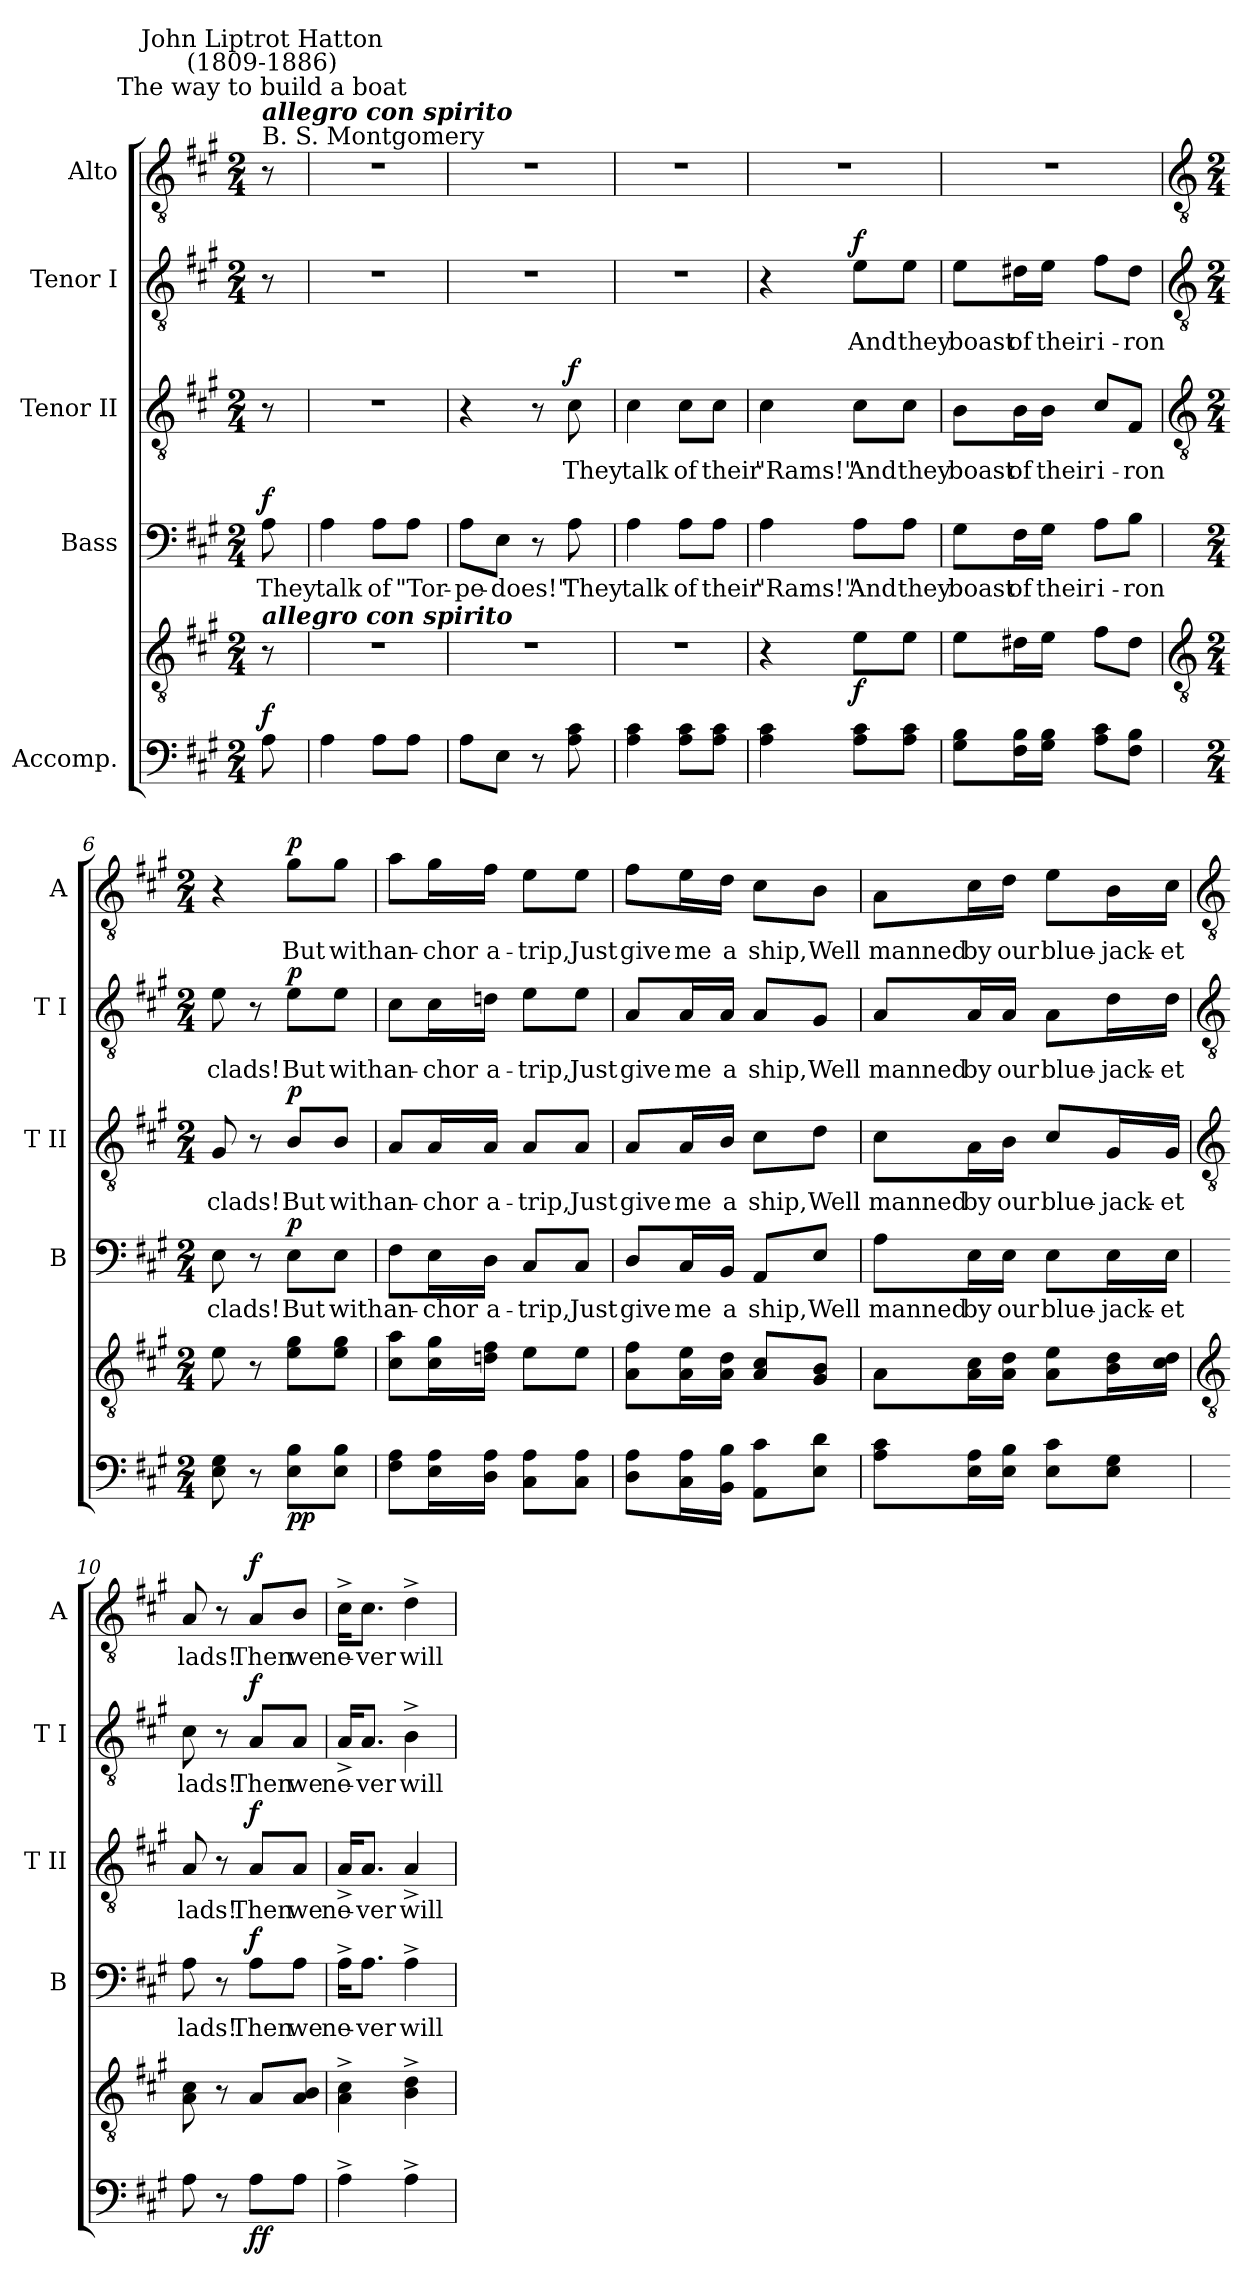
**kern	**kern	**dynam	**kern	**text	**dynam	**kern	**text	**dynam	**kern	**text	**dynam	**kern	**text	**dynam
*part5	*part5	*part5	*part4	*part4	*part4	*part3	*part3	*part3	*part2	*part2	*part2	*part1	*part1	*part1
*staff6	*staff5	*staff5/6	*staff4	*staff4	*staff4	*staff3	*staff3	*staff3	*staff2	*staff2	*staff2	*staff1	*staff1	*staff1
*I"Accomp.	*	*	*I"Bass	*	*	*I"Tenor II	*	*	*I"Tenor I	*	*	*I"Alto	*	*
*	*	*	*I'B	*	*	*I'T II	*	*	*I'T I	*	*	*I'A	*	*
*clefF4	*clefGv2	*	*clefF4	*	*	*clefGv2	*	*	*clefGv2	*	*	*clefGv2	*	*
*k[f#c#g#]	*k[f#c#g#]	*	*k[f#c#g#]	*	*	*k[f#c#g#]	*	*	*k[f#c#g#]	*	*	*k[f#c#g#]	*	*
*A:	*A:	*	*A:	*	*	*A:	*	*	*A:	*	*	*A:	*	*
*M2/4	*M2/4	*	*M2/4	*	*	*M2/4	*	*	*M2/4	*	*	*M2/4	*	*
*MM100	*MM100	*	*MM100	*	*	*MM100	*	*	*MM100	*	*	*MM100	*	*
=	=	=	=	=	=	=	=	=	=	=	=	=	=	=
!	!	!	!	!	!	!	!	!	!	!	!	!LO:TX:a:t=B. S. Montgomery	!	!
!	!	!	!	!	!	!	!	!	!	!	!	!LO:TX:a:Bi:t=allegro con spirito	!	!
!	!	!	!	!	!	!	!	!	!	!	!	!LO:TX:a:cj:t=The way to build a boat	!	!
!	!	!	!	!	!	!	!	!	!	!	!	!LO:TX:a:cj:t=John Liptrot Hatton\n(1809-1886)	!	!
!	!LO:TX:a:Bi:t=allegro con spirito	!	!	!	!	!	!	!	!	!	!	!	!	!
!	!	!LO:DY:a=2	!	!LO:LY:b	!LO:DY:b	!	!	!	!	!	!	!	!	!
8A	8r	f	8A	They	f	8r	.	.	8r	.	.	8r	.	.
=1	=1	=1	=1	=1	=1	=1	=1	=1	=1	=1	=1	=1	=1	=1
!	!LO:N:vis=1	!	!	!LO:LY:b	!	!LO:N:vis=1	!	!	!LO:N:vis=1	!	!	!LO:N:vis=1	!	!
4A	2r	.	4A	talk	.	2r	.	.	2r	.	.	2r	.	.
!	!	!	!	!LO:LY:b	!	!	!	!	!	!	!	!	!	!
8AL	.	.	8A\L	of	.	.	.	.	.	.	.	.	.	.
!	!	!	!	!LO:LY:b	!	!	!	!	!	!	!	!	!	!
8AJ	.	.	8A\J	"Tor-	.	.	.	.	.	.	.	.	.	.
=2	=2	=2	=2	=2	=2	=2	=2	=2	=2	=2	=2	=2	=2	=2
!	!LO:N:vis=1	!	!	!LO:LY:b	!	!	!	!	!LO:N:vis=1	!	!	!LO:N:vis=1	!	!
8AL	2r	.	8A\L	-pe-	.	4r	.	.	2r	.	.	2r	.	.
!	!	!	!	!LO:LY:b	!	!	!	!	!	!	!	!	!	!
8EJ	.	.	8E\J	-does!"	.	.	.	.	.	.	.	.	.	.
8r	.	.	8r	.	.	8r	.	.	.	.	.	.	.	.
!	!	!	!	!LO:LY:b	!	!	!LO:LY:b	!LO:DY:b	!	!	!	!	!	!
8A 8c#	.	.	8A	They	.	8c#	They	f	.	.	.	.	.	.
=3	=3	=3	=3	=3	=3	=3	=3	=3	=3	=3	=3	=3	=3	=3
!	!LO:N:vis=1	!	!	!LO:LY:b	!	!	!LO:LY:b	!	!LO:N:vis=1	!	!	!LO:N:vis=1	!	!
4A 4c#	2r	.	4A	talk	.	4c#	talk	.	2r	.	.	2r	.	.
!	!	!	!	!LO:LY:b	!	!	!LO:LY:b	!	!	!	!	!	!	!
8A 8c#L	.	.	8A\L	of	.	8c#\L	of	.	.	.	.	.	.	.
!	!	!	!	!LO:LY:b	!	!	!LO:LY:b	!	!	!	!	!	!	!
8A 8c#J	.	.	8A\J	their	.	8c#\J	their	.	.	.	.	.	.	.
=4	=4	=4	=4	=4	=4	=4	=4	=4	=4	=4	=4	=4	=4	=4
!	!	!	!	!LO:LY:b	!	!	!LO:LY:b	!	!	!	!	!LO:N:vis=1	!	!
4A 4c#	4r	.	4A	"Rams!"	.	4c#	"Rams!"	.	4r	.	.	2r	.	.
!	!	!LO:DY:b	!	!LO:LY:b	!	!	!LO:LY:b	!	!	!LO:LY:b	!LO:DY:b	!	!	!
8A 8c#L	8eL	f	8A\L	And	.	8c#\L	And	.	8e\L	And	f	.	.	.
!	!	!	!	!LO:LY:b	!	!	!LO:LY:b	!	!	!LO:LY:b	!	!	!	!
8A 8c#J	8eJ	.	8A\J	they	.	8c#\J	they	.	8e\J	they	.	.	.	.
=5	=5	=5	=5	=5	=5	=5	=5	=5	=5	=5	=5	=5	=5	=5
!	!	!	!	!LO:LY:b	!	!	!LO:LY:b	!	!	!LO:LY:b	!	!LO:N:vis=1	!	!
8G# 8BL	8eL	.	8G#\L	boast	.	8B\L	boast	.	8e\L	boast	.	2r	.	.
!	!	!	!	!LO:LY:b	!	!	!LO:LY:b	!	!	!LO:LY:b	!	!	!	!
16F# 16BL	16d#XL	.	16F#\L	of	.	16B\L	of	.	16d#X\L	of	.	.	.	.
!	!	!	!	!LO:LY:b	!	!	!LO:LY:b	!	!	!LO:LY:b	!	!	!	!
16G# 16BJJ	16eJJ	.	16G#\JJ	their	.	16B\JJ	their	.	16e\JJ	their	.	.	.	.
!	!	!	!	!LO:LY:b	!	!	!LO:LY:b	!	!	!LO:LY:b	!	!	!	!
8A 8c#L	8f#L	.	8A\L	i-	.	8c#/L	i-	.	8f#\L	i-	.	.	.	.
!	!	!	!	!LO:LY:b	!	!	!LO:LY:b	!	!	!LO:LY:b	!	!	!	!
8F# 8BJ	8d#J	.	8B\J	-ron	.	8F#/J	-ron	.	8d#\J	-ron	.	.	.	.
!!LO:LB:g=z
=6	=6	=6	=6	=6	=6	=6	=6	=6	=6	=6	=6	=6	=6	=6
*	*clefGv2	*	*	*	*	*clefGv2	*	*	*clefGv2	*	*	*clefGv2	*	*
*M2/4	*M2/4	*	*M2/4	*	*	*M2/4	*	*	*M2/4	*	*	*M2/4	*	*
!	!	!	!	!LO:LY:b	!	!	!LO:LY:b	!	!	!LO:LY:b	!	!	!	!
8E 8G#	8e	.	8E	clads!	.	8G#	clads!	.	8e	clads!	.	4r	.	.
8r	8r	.	8r	.	.	8r	.	.	8r	.	.	.	.	.
!	!	!LO:DY:b=2	!	!LO:LY:b	!	!	!LO:LY:b	!	!	!LO:LY:b	!	!	!LO:LY:b	!
!	!	!LO:DY:n=1:b	!	!	!LO:DY:b	!	!	!LO:DY:b	!	!	!LO:DY:b	!	!	!LO:DY:b
8E 8BL	8e 8g#L	p p	8E\L	But	p	8B/L	But	p	8e\L	But	p	8g#\L	But	p
!	!	!	!	!LO:LY:b	!	!	!LO:LY:b	!	!	!LO:LY:b	!	!	!LO:LY:b	!
8E 8BJ	8e 8g#J	.	8E\J	with	.	8B/J	with	.	8e\J	with	.	8g#\J	with	.
=7	=7	=7	=7	=7	=7	=7	=7	=7	=7	=7	=7	=7	=7	=7
!	!	!	!	!LO:LY:b	!	!	!LO:LY:b	!	!	!LO:LY:b	!	!	!LO:LY:b	!
8F# 8AL	8c# 8aL	.	8F#\L	an-	.	8A/L	an-	.	8c#\L	an-	.	8a\L	an-	.
!	!	!	!	!LO:LY:b	!	!	!LO:LY:b	!	!	!LO:LY:b	!	!	!LO:LY:b	!
16E 16AL	16c# 16g#L	.	16E\L	-chor	.	16A/L	-chor	.	16c#\L	-chor	.	16g#\L	-chor	.
!	!	!	!	!LO:LY:b	!	!	!LO:LY:b	!	!	!LO:LY:b	!	!	!LO:LY:b	!
16D 16AJJ	16dn 16f#JJ	.	16D\JJ	a-	.	16A/JJ	a-	.	16dn\JJ	a-	.	16f#\JJ	a-	.
!	!	!	!	!LO:LY:b	!	!	!LO:LY:b	!	!	!LO:LY:b	!	!	!LO:LY:b	!
8C# 8AL	8eL	.	8C#/L	-trip,	.	8A/L	-trip,	.	8e\L	-trip,	.	8e\L	-trip,	.
!	!	!	!	!LO:LY:b	!	!	!LO:LY:b	!	!	!LO:LY:b	!	!	!LO:LY:b	!
8C# 8AJ	8eJ	.	8C#/J	Just	.	8A/J	Just	.	8e\J	Just	.	8e\J	Just	.
=8	=8	=8	=8	=8	=8	=8	=8	=8	=8	=8	=8	=8	=8	=8
!	!	!	!	!LO:LY:b	!	!	!LO:LY:b	!	!	!LO:LY:b	!	!	!LO:LY:b	!
8D 8AL	8A 8f#L	.	8D/L	give	.	8A/L	give	.	8A/L	give	.	8f#\L	give	.
!	!	!	!	!LO:LY:b	!	!	!LO:LY:b	!	!	!LO:LY:b	!	!	!LO:LY:b	!
16C# 16AL	16A 16eL	.	16C#/L	me	.	16A/L	me	.	16A/L	me	.	16e\L	me	.
!	!	!	!	!LO:LY:b	!	!	!LO:LY:b	!	!	!LO:LY:b	!	!	!LO:LY:b	!
16BB 16BJJ	16A 16dJJ	.	16BB/JJ	a	.	16B/JJ	a	.	16A/JJ	a	.	16d\JJ	a	.
!	!	!	!	!LO:LY:b	!	!	!LO:LY:b	!	!	!LO:LY:b	!	!	!LO:LY:b	!
8AA 8c#L	8A 8c#L	.	8AA/L	ship,	.	8c#\L	ship,	.	8A/L	ship,	.	8c#\L	ship,	.
!	!	!	!	!LO:LY:b	!	!	!LO:LY:b	!	!	!LO:LY:b	!	!	!LO:LY:b	!
8E 8dJ	8G# 8BJ	.	8E/J	Well	.	8d\J	Well	.	8G#/J	Well	.	8B\J	Well	.
=9	=9	=9	=9	=9	=9	=9	=9	=9	=9	=9	=9	=9	=9	=9
!	!	!	!	!LO:LY:b	!	!	!LO:LY:b	!	!	!LO:LY:b	!	!	!LO:LY:b	!
8A 8c#L	8AL	.	8A\L	manned	.	8c#\L	manned	.	8A/L	manned	.	8A\L	manned	.
!	!	!	!	!LO:LY:b	!	!	!LO:LY:b	!	!	!LO:LY:b	!	!	!LO:LY:b	!
16E 16AL	16A 16c#L	.	16E\L	by	.	16A\L	by	.	16A/L	by	.	16c#\L	by	.
!	!	!	!	!LO:LY:b	!	!	!LO:LY:b	!	!	!LO:LY:b	!	!	!LO:LY:b	!
16E 16BJJ	16A 16dJJ	.	16E\JJ	our	.	16B\JJ	our	.	16A/JJ	our	.	16d\JJ	our	.
!	!	!	!	!LO:LY:b	!	!	!LO:LY:b	!	!	!LO:LY:b	!	!	!LO:LY:b	!
8E 8c#L	8A 8eL	.	8E\L	blue-	.	8c#/L	blue-	.	8A\L	blue-	.	8e\L	blue-	.
!	!	!	!	!LO:LY:b	!	!	!LO:LY:b	!	!	!LO:LY:b	!	!	!LO:LY:b	!
8E 8G#J	16B 16dL	.	16E\L	-jack-	.	16G#/L	-jack-	.	16d\L	-jack-	.	16B\L	-jack-	.
!	!	!	!	!LO:LY:b	!	!	!LO:LY:b	!	!	!LO:LY:b	!	!	!LO:LY:b	!
.	16c# 16dJJ	.	16E\JJ	-et	.	16G#/JJ	-et	.	16d\JJ	-et	.	16c#\JJ	-et	.
!!LO:LB:g=z
=10	=10	=10	=10	=10	=10	=10	=10	=10	=10	=10	=10	=10	=10	=10
*	*clefGv2	*	*	*	*	*clefGv2	*	*	*clefGv2	*	*	*clefGv2	*	*
!	!	!	!	!LO:LY:b	!	!	!LO:LY:b	!	!	!LO:LY:b	!	!	!LO:LY:b	!
8A	8A 8c#	.	8A	lads!	.	8A	lads!	.	8c#	lads!	.	8A	lads!	.
8r	8r	.	8r	.	.	8r	.	.	8r	.	.	8r	.	.
!	!	!LO:DY:b=2	!	!LO:LY:b	!	!	!LO:LY:b	!	!	!LO:LY:b	!	!	!LO:LY:b	!
!	!	!LO:DY:n=1:b	!	!	!LO:DY:b	!	!	!LO:DY:b	!	!	!LO:DY:b	!	!	!LO:DY:b
8AL	8AL	f f	8A\L	Then	f	8A/L	Then	f	8A/L	Then	f	8A/L	Then	f
!	!	!	!	!LO:LY:b	!	!	!LO:LY:b	!	!	!LO:LY:b	!	!	!LO:LY:b	!
8AJ	8A 8BJ	.	8A\J	we	.	8A/J	we	.	8A/J	we	.	8B/J	we	.
=11	=11	=11	=11	=11	=11	=11	=11	=11	=11	=11	=11	=11	=11	=11
!	!	!	!	!LO:LY:b	!	!	!LO:LY:b	!	!	!LO:LY:b	!	!	!LO:LY:b	!
4A^	4A^ 4c#^	.	16A^\KL	ne-	.	16A^/KL	ne-	.	16A^/KL	ne-	.	16c#^\KL	ne-	.
!	!	!	!	!LO:LY:b	!	!	!LO:LY:b	!	!	!LO:LY:b	!	!	!LO:LY:b	!
.	.	.	8.A\J	-ver	.	8.A/J	-ver	.	8.A/J	-ver	.	8.c#\J	-ver	.
!	!	!	!	!LO:LY:b	!	!	!LO:LY:b	!	!	!LO:LY:b	!	!	!LO:LY:b	!
4A^	4B^ 4d^	.	4A^	will	.	4A^	will	.	4B^	will	.	4d^	will	.
=	=	=	=	=	=	=	=	=	=	=	=	=	=	=
*-	*-	*-	*-	*-	*-	*-	*-	*-	*-	*-	*-	*-	*-	*-
